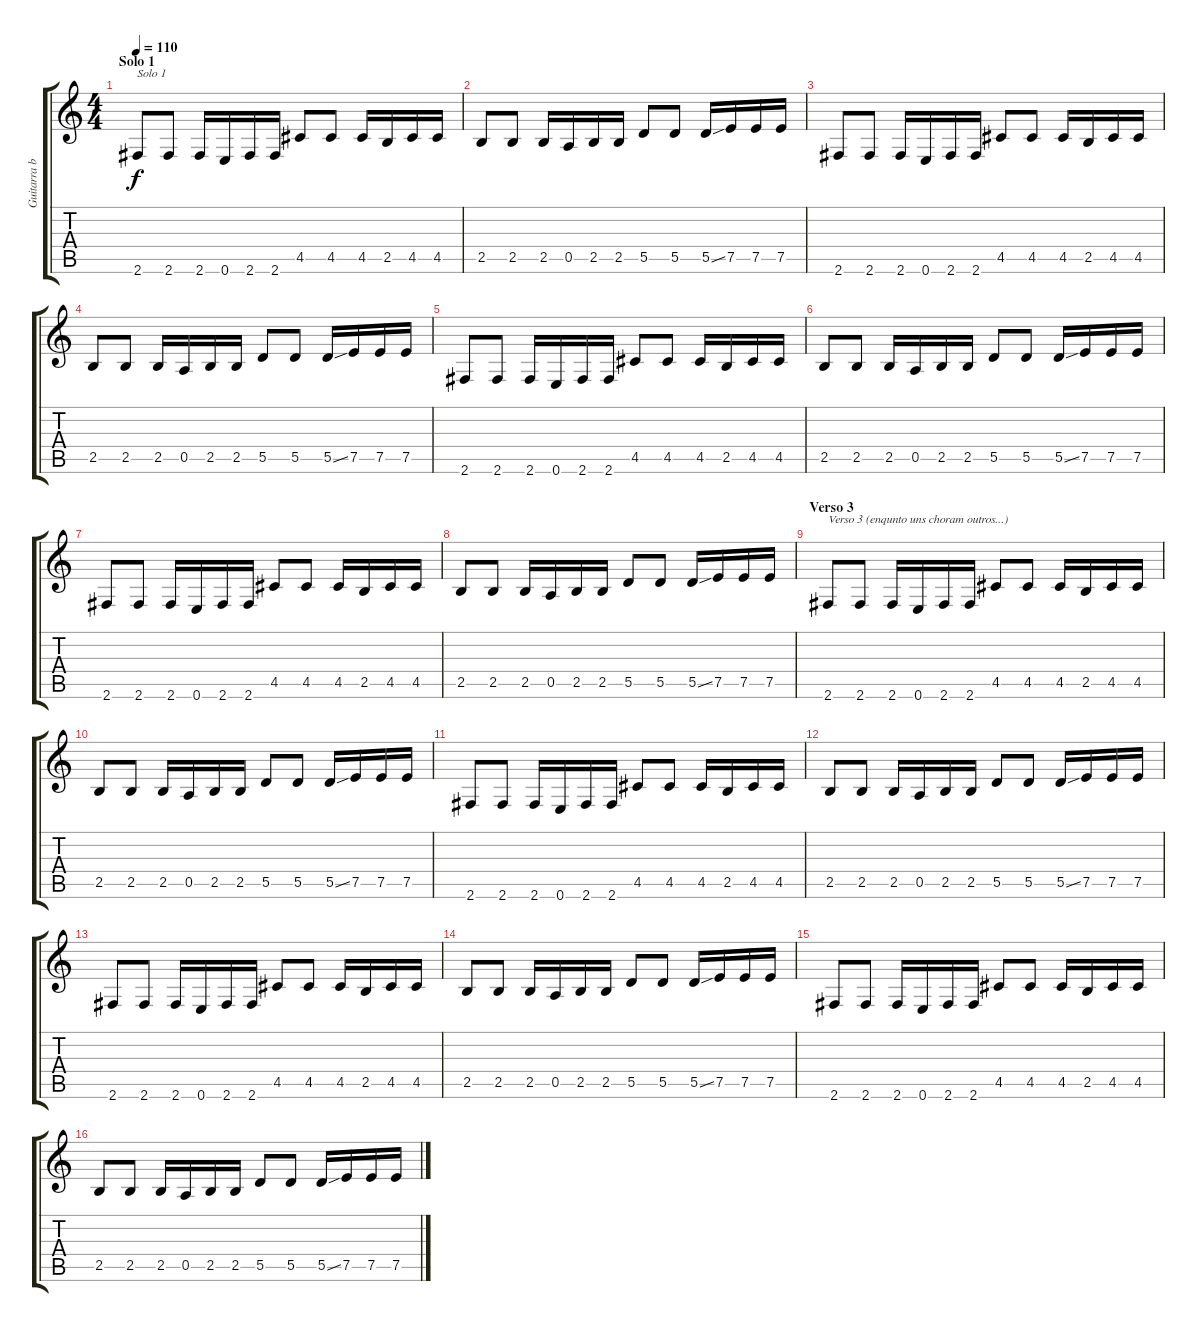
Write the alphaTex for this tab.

\track ("Guitarra base" "Guitarra b") {instrument distortionguitar}
\staff {score tabs}
\tuning (E4 B3 G3 D3 A2 E2) {hide}
\ts (4 4)
\section ("" "Solo 1")
\tempo 110
\clef g2
\ks c
2.6.8{txt "Solo 1" dy f} 2.6.8 2.6.16 0.6.16 2.6.16 2.6.16 4.5.8 4.5.8 4.5.16 2.5.16 4.5.16 4.5.16 |
2.5.8 2.5.8 2.5.16 0.5.16 2.5.16 2.5.16 5.5.8 5.5.8 5.5{ss}.16 7.5.16 7.5.16 7.5.16 |
2.6.8 2.6.8 2.6.16 0.6.16 2.6.16 2.6.16 4.5.8 4.5.8 4.5.16 2.5.16 4.5.16 4.5.16 |
2.5.8 2.5.8 2.5.16 0.5.16 2.5.16 2.5.16 5.5.8 5.5.8 5.5{ss}.16 7.5.16 7.5.16 7.5.16 |
2.6.8 2.6.8 2.6.16 0.6.16 2.6.16 2.6.16 4.5.8 4.5.8 4.5.16 2.5.16 4.5.16 4.5.16 |
2.5.8 2.5.8 2.5.16 0.5.16 2.5.16 2.5.16 5.5.8 5.5.8 5.5{ss}.16 7.5.16 7.5.16 7.5.16 |
2.6.8 2.6.8 2.6.16 0.6.16 2.6.16 2.6.16 4.5.8 4.5.8 4.5.16 2.5.16 4.5.16 4.5.16 |
2.5.8 2.5.8 2.5.16 0.5.16 2.5.16 2.5.16 5.5.8 5.5.8 5.5{ss}.16 7.5.16 7.5.16 7.5.16 |
\section ("" "Verso 3")
2.6.8{txt "Verso 3 (enqunto uns choram outros...)"} 2.6.8 2.6.16 0.6.16 2.6.16 2.6.16 4.5.8 4.5.8 4.5.16 2.5.16 4.5.16 4.5.16 |
2.5.8 2.5.8 2.5.16 0.5.16 2.5.16 2.5.16 5.5.8 5.5.8 5.5{ss}.16 7.5.16 7.5.16 7.5.16 |
2.6.8 2.6.8 2.6.16 0.6.16 2.6.16 2.6.16 4.5.8 4.5.8 4.5.16 2.5.16 4.5.16 4.5.16 |
2.5.8 2.5.8 2.5.16 0.5.16 2.5.16 2.5.16 5.5.8 5.5.8 5.5{ss}.16 7.5.16 7.5.16 7.5.16 |
2.6.8 2.6.8 2.6.16 0.6.16 2.6.16 2.6.16 4.5.8 4.5.8 4.5.16 2.5.16 4.5.16 4.5.16 |
2.5.8 2.5.8 2.5.16 0.5.16 2.5.16 2.5.16 5.5.8 5.5.8 5.5{ss}.16 7.5.16 7.5.16 7.5.16 |
2.6.8 2.6.8 2.6.16 0.6.16 2.6.16 2.6.16 4.5.8 4.5.8 4.5.16 2.5.16 4.5.16 4.5.16 |
2.5.8 2.5.8 2.5.16 0.5.16 2.5.16 2.5.16 5.5.8 5.5.8 5.5{ss}.16 7.5.16 7.5.16 7.5.16
